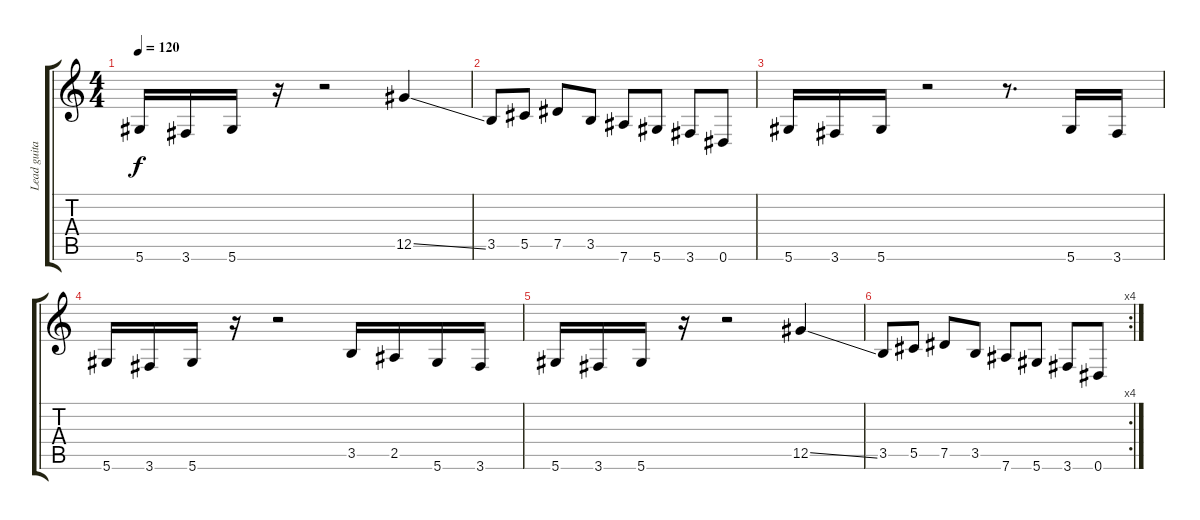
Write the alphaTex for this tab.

\track ("Lead guitar" "Lead guita") {instrument distortionguitar}
\staff {score tabs}
\tuning (Eb4 Bb3 Gb3 Db3 Ab2 Eb2) {hide}
\ts (4 4)
\tempo 120
\clef g2
\ks c
5.6.16{dy f} 3.6.16 5.6.16 r.16 r.2 12.5{ss}.4 |
3.5.8 5.5.8 7.5.8 3.5.8 7.6.8 5.6.8 3.6.8 0.6.8 |
5.6.16 3.6.16 5.6.16 r.2 r.8{d} 5.6.16 3.6.16 |
5.6.16 3.6.16 5.6.16 r.16 r.2 3.5.16 2.5.16 5.6.16 3.6.16 |
5.6.16 3.6.16 5.6.16 r.16 r.2 12.5{ss}.4 |
\rc 4
3.5.8 5.5.8 7.5.8 3.5.8 7.6.8 5.6.8 3.6.8 0.6.8
